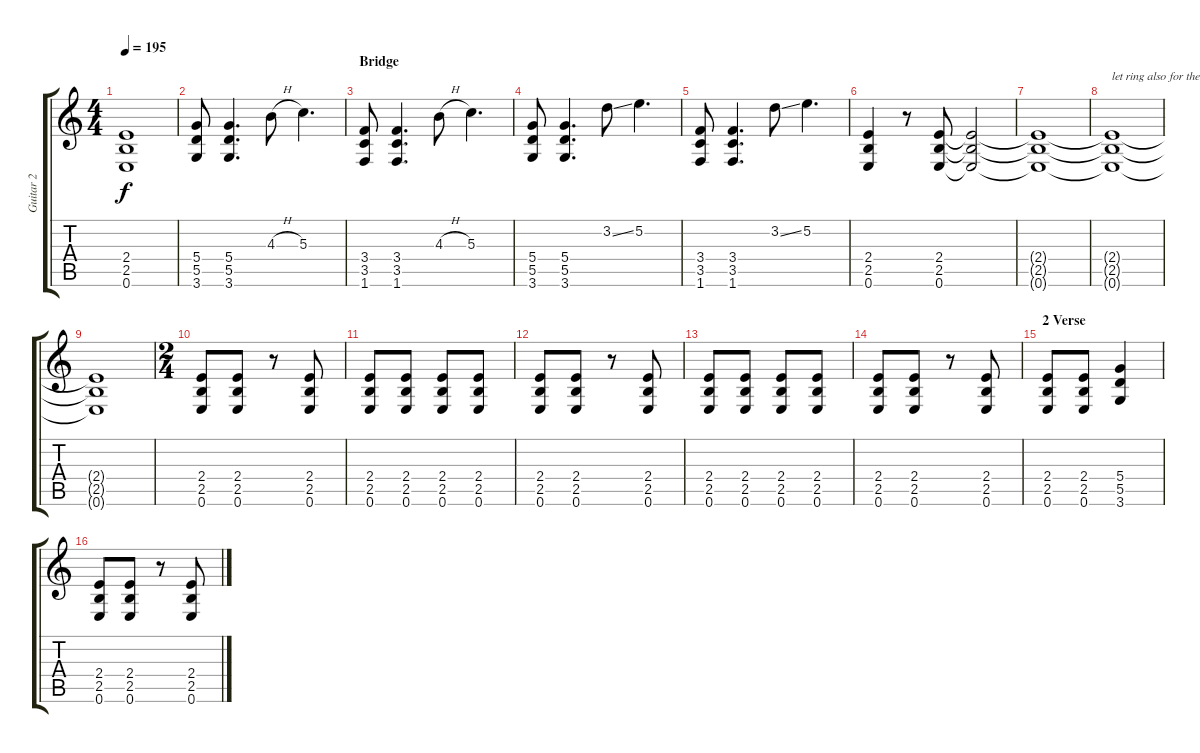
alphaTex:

\track ("Guitar 2" "Guitar 2") {instrument distortionguitar}
\staff {score tabs}
\tuning (E4 B3 G3 D3 A2 E2) {hide}
\ts (4 4)
\tempo 195
\clef g2
\ks c
(2.4 2.5 0.6).1{dy f} |
(5.4 5.5 3.6).8 (5.4 5.5 3.6).4{d} 4.3{h}.8 5.3.4{d} |
\section ("" "Bridge")
(3.4 3.5 1.6).8 (3.4 3.5 1.6).4{d} 4.3{h}.8 5.3.4{d} |
(5.4 5.5 3.6).8 (5.4 5.5 3.6).4{d} 3.2{ss}.8 5.2.4{d} |
(3.4 3.5 1.6).8 (3.4 3.5 1.6).4{d} 3.2{ss}.8 5.2.4{d} |
(2.4 2.5 0.6).4 r.8 (2.4 2.5 0.6).8 (2.4{t} 2.5{t} 0.6{t}).2 |
(2.4{t} 2.5{t} 0.6{t}).1 |
(2.4{t} 2.5{t} 0.6{t}).1{txt "let ring also for the next 5 bars"} |
(2.4{t} 2.5{t} 0.6{t}).1 |
\ts (2 4)
(2.4 2.5 0.6).8 (2.4 2.5 0.6).8 r.8 (2.4 2.5 0.6).8 |
(2.4 2.5 0.6).8 (2.4 2.5 0.6).8 (2.4 2.5 0.6).8 (2.4 2.5 0.6).8 |
(2.4 2.5 0.6).8 (2.4 2.5 0.6).8 r.8 (2.4 2.5 0.6).8 |
(2.4 2.5 0.6).8 (2.4 2.5 0.6).8 (2.4 2.5 0.6).8 (2.4 2.5 0.6).8 |
(2.4 2.5 0.6).8 (2.4 2.5 0.6).8 r.8 (2.4 2.5 0.6).8 |
\section ("" "2 Verse")
(2.4 2.5 0.6).8 (2.4 2.5 0.6).8 (5.4 5.5 3.6).4 |
(2.4 2.5 0.6).8 (2.4 2.5 0.6).8 r.8 (2.4 2.5 0.6).8
